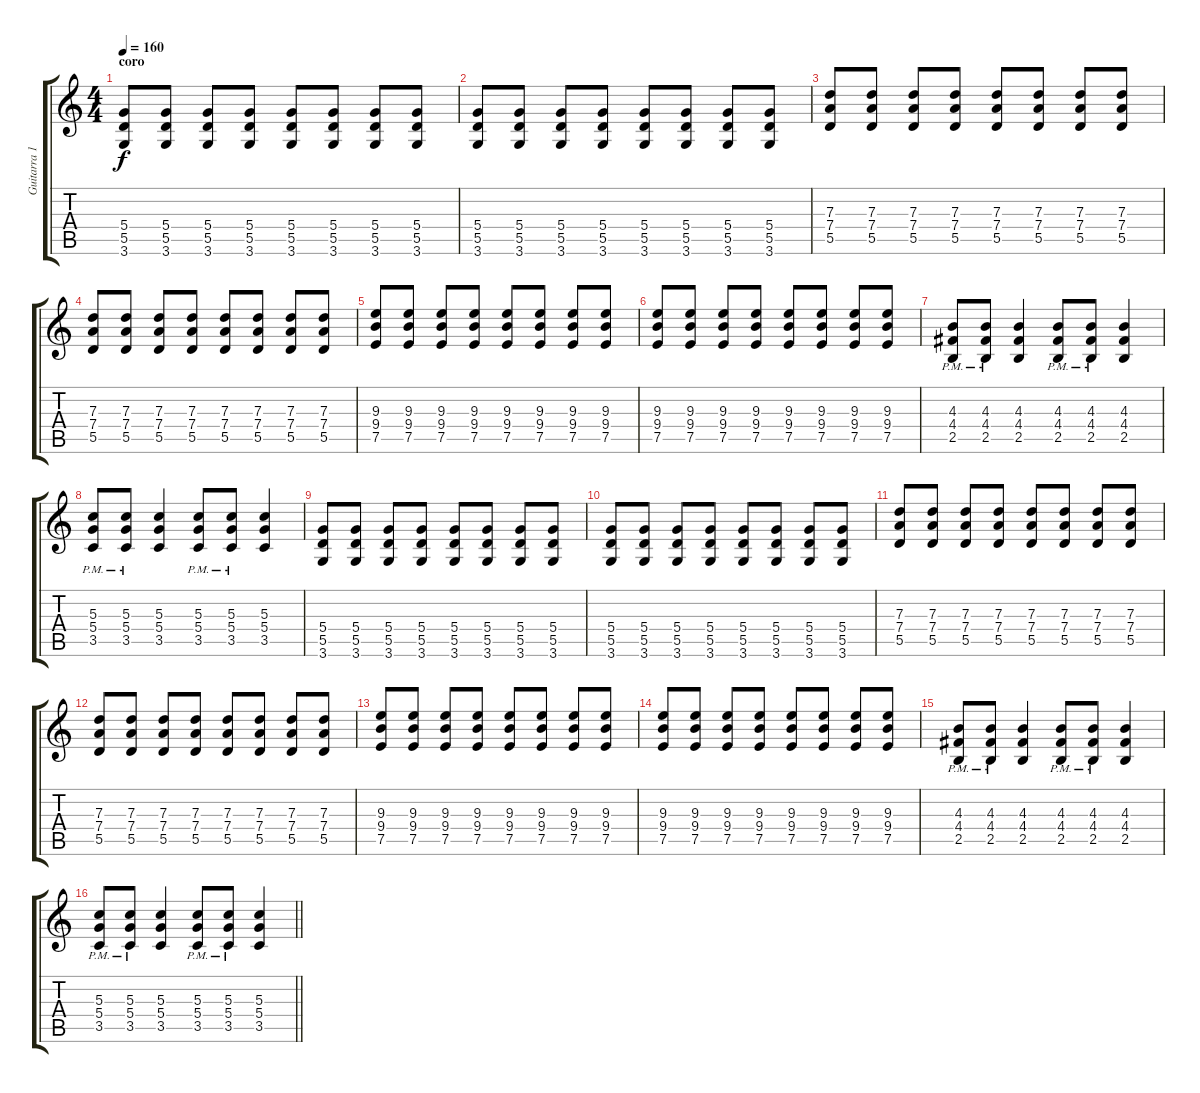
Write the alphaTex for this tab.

\track ("Guitarra 1" "Guitarra 1") {instrument electricguitarclean}
\staff {score tabs}
\tuning (E4 B3 G3 D3 A2 E2) {hide}
\ts (4 4)
\section ("" "coro")
\tempo 160
\clef g2
\ks c
(5.4 5.5 3.6).8{dy f} (5.4 5.5 3.6).8 (5.4 5.5 3.6).8 (5.4 5.5 3.6).8 (5.4 5.5 3.6).8 (5.4 5.5 3.6).8 (5.4 5.5 3.6).8 (5.4 5.5 3.6).8 |
(5.4 5.5 3.6).8 (5.4 5.5 3.6).8 (5.4 5.5 3.6).8 (5.4 5.5 3.6).8 (5.4 5.5 3.6).8 (5.4 5.5 3.6).8 (5.4 5.5 3.6).8 (5.4 5.5 3.6).8 |
(7.3 7.4 5.5).8 (7.3 7.4 5.5).8 (7.3 7.4 5.5).8 (7.3 7.4 5.5).8 (7.3 7.4 5.5).8 (7.3 7.4 5.5).8 (7.3 7.4 5.5).8 (7.3 7.4 5.5).8 |
(7.3 7.4 5.5).8 (7.3 7.4 5.5).8 (7.3 7.4 5.5).8 (7.3 7.4 5.5).8 (7.3 7.4 5.5).8 (7.3 7.4 5.5).8 (7.3 7.4 5.5).8 (7.3 7.4 5.5).8 |
(9.3 9.4 7.5).8 (9.3 9.4 7.5).8 (9.3 9.4 7.5).8 (9.3 9.4 7.5).8 (9.3 9.4 7.5).8 (9.3 9.4 7.5).8 (9.3 9.4 7.5).8 (9.3 9.4 7.5).8 |
(9.3 9.4 7.5).8 (9.3 9.4 7.5).8 (9.3 9.4 7.5).8 (9.3 9.4 7.5).8 (9.3 9.4 7.5).8 (9.3 9.4 7.5).8 (9.3 9.4 7.5).8 (9.3 9.4 7.5).8 |
(4.3{pm} 4.4{pm} 2.5{pm}).8 (4.3{pm} 4.4{pm} 2.5{pm}).8 (4.3 4.4 2.5).4 (4.3{pm} 4.4{pm} 2.5{pm}).8 (4.3{pm} 4.4{pm} 2.5{pm}).8 (4.3 4.4 2.5).4 |
(5.3{pm} 5.4{pm} 3.5{pm}).8 (5.3{pm} 5.4{pm} 3.5{pm}).8 (5.3 5.4 3.5).4 (5.3{pm} 5.4{pm} 3.5{pm}).8 (5.3{pm} 5.4{pm} 3.5{pm}).8 (5.3 5.4 3.5).4 |
(5.4 5.5 3.6).8 (5.4 5.5 3.6).8 (5.4 5.5 3.6).8 (5.4 5.5 3.6).8 (5.4 5.5 3.6).8 (5.4 5.5 3.6).8 (5.4 5.5 3.6).8 (5.4 5.5 3.6).8 |
(5.4 5.5 3.6).8 (5.4 5.5 3.6).8 (5.4 5.5 3.6).8 (5.4 5.5 3.6).8 (5.4 5.5 3.6).8 (5.4 5.5 3.6).8 (5.4 5.5 3.6).8 (5.4 5.5 3.6).8 |
(7.3 7.4 5.5).8 (7.3 7.4 5.5).8 (7.3 7.4 5.5).8 (7.3 7.4 5.5).8 (7.3 7.4 5.5).8 (7.3 7.4 5.5).8 (7.3 7.4 5.5).8 (7.3 7.4 5.5).8 |
(7.3 7.4 5.5).8 (7.3 7.4 5.5).8 (7.3 7.4 5.5).8 (7.3 7.4 5.5).8 (7.3 7.4 5.5).8 (7.3 7.4 5.5).8 (7.3 7.4 5.5).8 (7.3 7.4 5.5).8 |
(9.3 9.4 7.5).8 (9.3 9.4 7.5).8 (9.3 9.4 7.5).8 (9.3 9.4 7.5).8 (9.3 9.4 7.5).8 (9.3 9.4 7.5).8 (9.3 9.4 7.5).8 (9.3 9.4 7.5).8 |
(9.3 9.4 7.5).8 (9.3 9.4 7.5).8 (9.3 9.4 7.5).8 (9.3 9.4 7.5).8 (9.3 9.4 7.5).8 (9.3 9.4 7.5).8 (9.3 9.4 7.5).8 (9.3 9.4 7.5).8 |
(4.3{pm} 4.4{pm} 2.5{pm}).8 (4.3{pm} 4.4{pm} 2.5{pm}).8 (4.3 4.4 2.5).4 (4.3{pm} 4.4{pm} 2.5{pm}).8 (4.3{pm} 4.4{pm} 2.5{pm}).8 (4.3 4.4 2.5).4 |
\barLineRight lightlight
(5.3{pm} 5.4{pm} 3.5{pm}).8 (5.3{pm} 5.4{pm} 3.5{pm}).8 (5.3 5.4 3.5).4 (5.3{pm} 5.4{pm} 3.5{pm}).8 (5.3{pm} 5.4{pm} 3.5{pm}).8 (5.3 5.4 3.5).4
